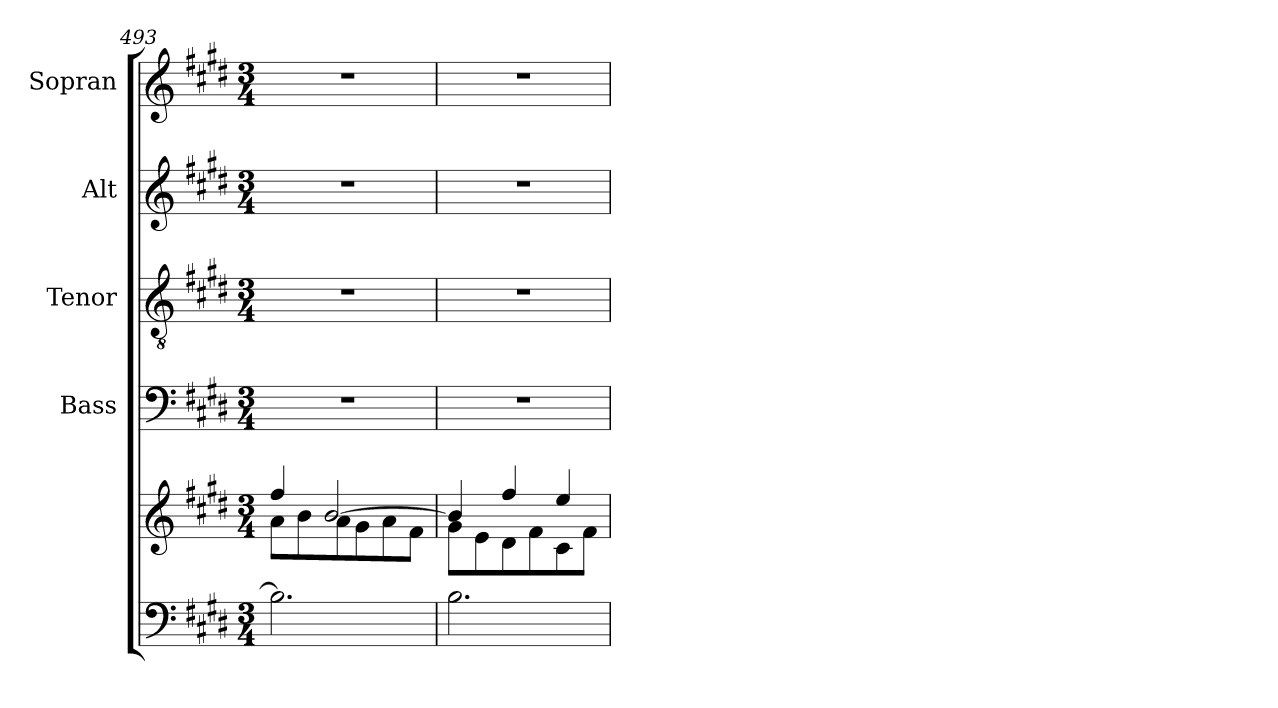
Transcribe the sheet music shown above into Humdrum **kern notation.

**kern	**kern	**kern	**kern	**kern	**kern
*part5	*part5	*part4	*part3	*part2	*part1
*staff6	*staff5	*staff4	*staff3	*staff2	*staff1
*	*	*I"Bass	*I"Tenor	*I"Alt	*I"Sopran
*	*	*I'B.	*I'T.	*I'A.	*I'S.
!!LO:PB:g=z
*clefF4	*clefG2	*clefF4	*clefGv2	*clefG2	*clefG2
*k[f#c#g#d#]	*k[f#c#g#d#]	*k[f#c#g#d#]	*k[f#c#g#d#]	*k[f#c#g#d#]	*k[f#c#g#d#]
*E:	*E:	*E:	*E:	*E:	*E:
*M3/4	*M3/4	*M3/4	*M3/4	*M3/4	*M3/4
=493	=493	=493	=493	=493	=493
*	*^	*	*	*	*
2.B\]	4ff#/	8a\L	2.r	2.r	2.r	2.r
.	.	8b\	.	.	.	.
.	[>2b/	8a\	.	.	.	.
.	.	8g#\	.	.	.	.
.	.	8a\	.	.	.	.
.	.	8f#\J	.	.	.	.
=494	=494	=494	=494	=494	=494	=494
2.B\	4b/]	8g#\L	2.r	2.r	2.r	2.r
.	.	8e\	.	.	.	.
.	4ff#/	8d#\	.	.	.	.
.	.	8f#\	.	.	.	.
.	4ee/	8c#\	.	.	.	.
.	.	8f#\J	.	.	.	.
*	*v	*v	*	*	*	*
=	=	=	=	=	=
*-	*-	*-	*-	*-	*-
